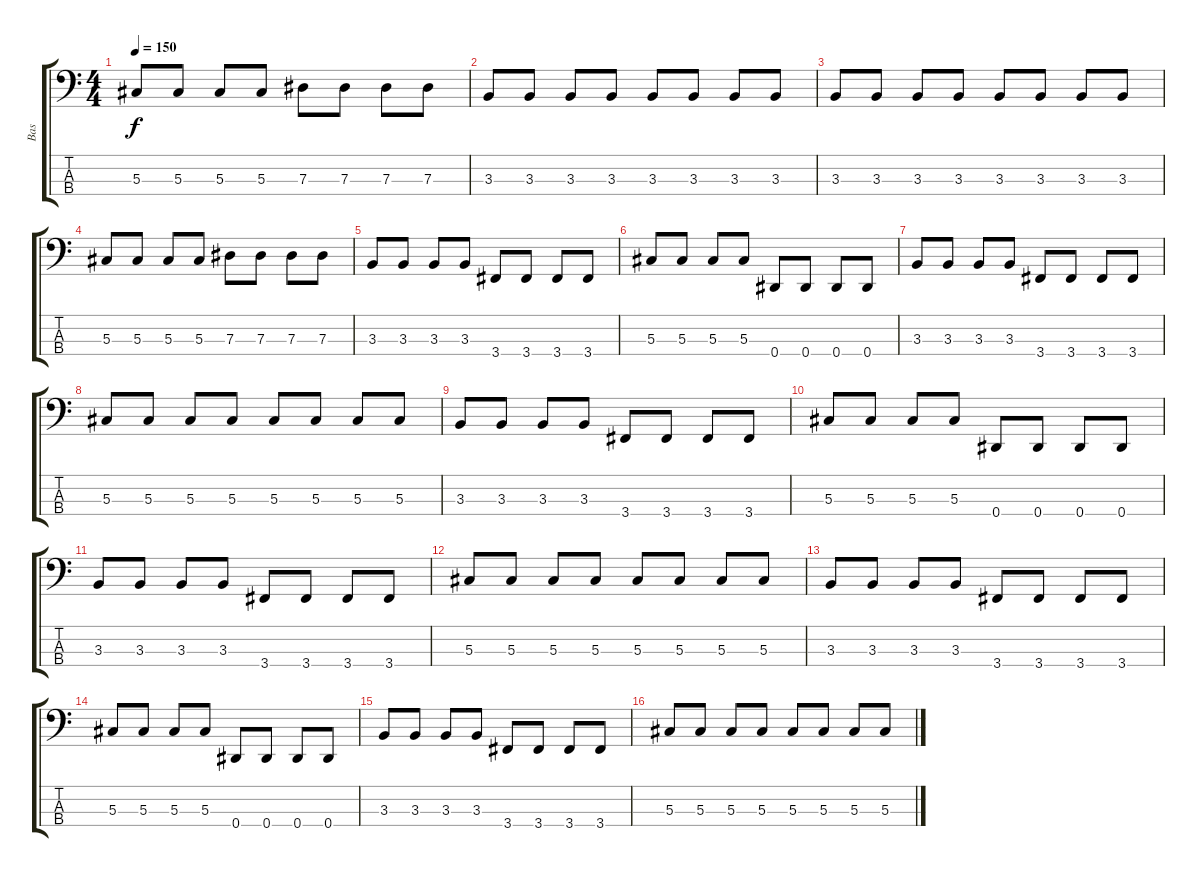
\track ("Bas" "Bas") {instrument electricbassfinger}
\staff {score tabs}
\tuning (Gb2 Db2 Ab1 Eb1) {hide}
\ts (4 4)
\tempo 150
\clef f4
\ks c
5.3.8{dy f} 5.3.8 5.3.8 5.3.8 7.3.8 7.3.8 7.3.8 7.3.8 |
3.3.8 3.3.8 3.3.8 3.3.8 3.3.8 3.3.8 3.3.8 3.3.8 |
3.3.8 3.3.8 3.3.8 3.3.8 3.3.8 3.3.8 3.3.8 3.3.8 |
5.3.8 5.3.8 5.3.8 5.3.8 7.3.8 7.3.8 7.3.8 7.3.8 |
3.3.8 3.3.8 3.3.8 3.3.8 3.4.8 3.4.8 3.4.8 3.4.8 |
5.3.8 5.3.8 5.3.8 5.3.8 0.4.8 0.4.8 0.4.8 0.4.8 |
3.3.8 3.3.8 3.3.8 3.3.8 3.4.8 3.4.8 3.4.8 3.4.8 |
5.3.8 5.3.8 5.3.8 5.3.8 5.3.8 5.3.8 5.3.8 5.3.8 |
3.3.8 3.3.8 3.3.8 3.3.8 3.4.8 3.4.8 3.4.8 3.4.8 |
5.3.8 5.3.8 5.3.8 5.3.8 0.4.8 0.4.8 0.4.8 0.4.8 |
3.3.8 3.3.8 3.3.8 3.3.8 3.4.8 3.4.8 3.4.8 3.4.8 |
5.3.8 5.3.8 5.3.8 5.3.8 5.3.8 5.3.8 5.3.8 5.3.8 |
3.3.8{volume 10} 3.3.8 3.3.8 3.3.8 3.4.8 3.4.8 3.4.8 3.4.8 |
5.3.8 5.3.8 5.3.8 5.3.8 0.4.8 0.4.8 0.4.8 0.4.8 |
3.3.8{volume 5} 3.3.8 3.3.8 3.3.8 3.4.8 3.4.8 3.4.8 3.4.8 |
5.3.8 5.3.8 5.3.8 5.3.8 5.3.8 5.3.8 5.3.8 5.3.8
